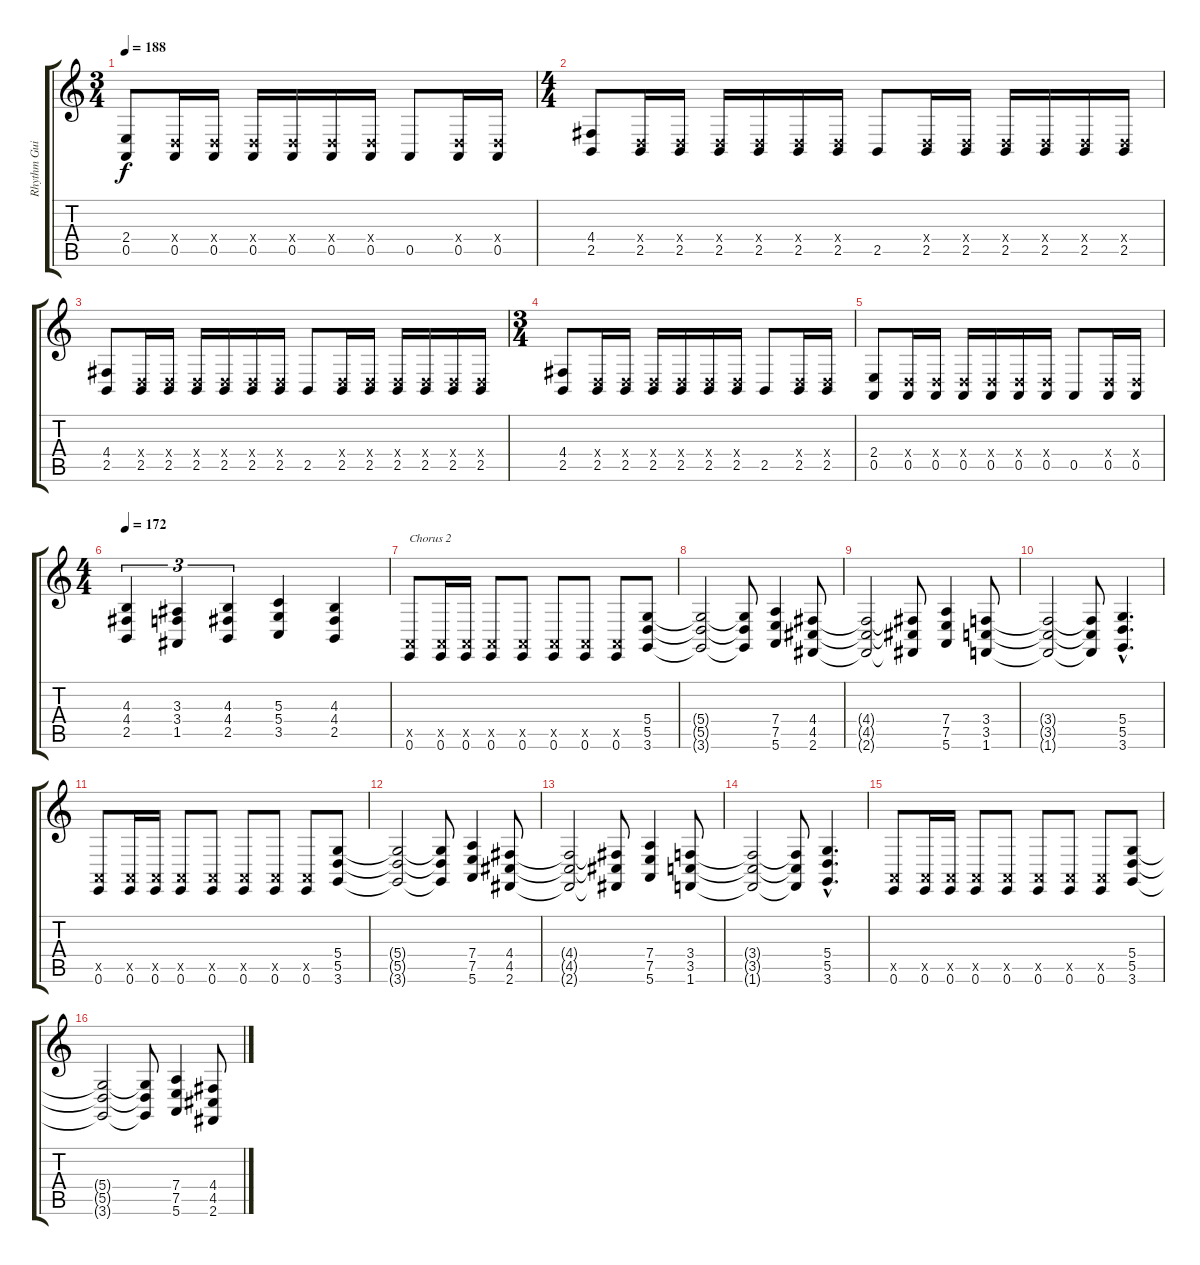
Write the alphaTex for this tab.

\track ("Rhythm Guitar 2" "Rhythm Gui") {instrument lead1square}
\staff {score tabs}
\tuning (E4 B3 G3 D3 A2 E2) {hide}
\ts (3 4)
\tempo 188
\clef g2
\ks c
(2.4 0.5).8{dy f} (0.4{x} 0.5).16 (0.4{x} 0.5).16 (0.4{x} 0.5).16 (0.4{x} 0.5).16 (0.4{x} 0.5).16 (0.4{x} 0.5).16 0.5.8 (0.4{x} 0.5).16 (0.4{x} 0.5).16 |
\ts (4 4)
(4.4 2.5).8 (0.4{x} 2.5).16 (0.4{x} 2.5).16 (0.4{x} 2.5).16 (0.4{x} 2.5).16 (0.4{x} 2.5).16 (0.4{x} 2.5).16 2.5.8 (0.4{x} 2.5).16 (0.4{x} 2.5).16 (0.4{x} 2.5).16 (0.4{x} 2.5).16 (0.4{x} 2.5).16 (0.4{x} 2.5).16 |
(4.4 2.5).8 (0.4{x} 2.5).16 (0.4{x} 2.5).16 (0.4{x} 2.5).16 (0.4{x} 2.5).16 (0.4{x} 2.5).16 (0.4{x} 2.5).16 2.5.8 (0.4{x} 2.5).16 (0.4{x} 2.5).16 (0.4{x} 2.5).16 (0.4{x} 2.5).16 (0.4{x} 2.5).16 (0.4{x} 2.5).16 |
\ts (3 4)
(4.4 2.5).8 (0.4{x} 2.5).16 (0.4{x} 2.5).16 (0.4{x} 2.5).16 (0.4{x} 2.5).16 (0.4{x} 2.5).16 (0.4{x} 2.5).16 2.5.8 (0.4{x} 2.5).16 (0.4{x} 2.5).16 |
(2.4 0.5).8 (0.4{x} 0.5).16 (0.4{x} 0.5).16 (0.4{x} 0.5).16 (0.4{x} 0.5).16 (0.4{x} 0.5).16 (0.4{x} 0.5).16 0.5.8 (0.4{x} 0.5).16 (0.4{x} 0.5).16 |
\ts (4 4)
\tempo 172
(4.3 4.4 2.5).4{tu (3 2)} (3.3 3.4 1.5).4{tu (3 2)} (4.3 4.4 2.5).4{tu (3 2)} (5.3 5.4 3.5).4 (4.3 4.4 2.5).4 |
(0.5{x} 0.6).8{txt "Chorus 2"} (0.5{x} 0.6).16 (0.5{x} 0.6).16 (0.5{x} 0.6).8 (0.5{x} 0.6).8 (0.5{x} 0.6).8 (0.5{x} 0.6).8 (0.5{x} 0.6).8 (5.4 5.5 3.6).8 |
(5.4{t} 5.5{t} 3.6{t}).2 (5.4{t} 5.5{t} 3.6{t}).8 (7.4 7.5 5.6).4 (4.4 4.5 2.6).8 |
(4.4{t} 4.5{t} 2.6{t}).2 (4.4{t} 4.5{t} 2.6{t}).8 (7.4 7.5 5.6).4 (3.4 3.5 1.6).8 |
(3.4{t} 3.5{t} 1.6{t}).2 (3.4{t} 3.5{t} 1.6{t}).8 (5.4{hac} 5.5{hac} 3.6{hac}).4{d} |
(0.5{x} 0.6).8 (0.5{x} 0.6).16 (0.5{x} 0.6).16 (0.5{x} 0.6).8 (0.5{x} 0.6).8 (0.5{x} 0.6).8 (0.5{x} 0.6).8 (0.5{x} 0.6).8 (5.4 5.5 3.6).8 |
(5.4{t} 5.5{t} 3.6{t}).2 (5.4{t} 5.5{t} 3.6{t}).8 (7.4 7.5 5.6).4 (4.4 4.5 2.6).8 |
(4.4{t} 4.5{t} 2.6{t}).2 (4.4{t} 4.5{t} 2.6{t}).8 (7.4 7.5 5.6).4 (3.4 3.5 1.6).8 |
(3.4{t} 3.5{t} 1.6{t}).2 (3.4{t} 3.5{t} 1.6{t}).8 (5.4{hac} 5.5{hac} 3.6{hac}).4{d} |
(0.5{x} 0.6).8 (0.5{x} 0.6).16 (0.5{x} 0.6).16 (0.5{x} 0.6).8 (0.5{x} 0.6).8 (0.5{x} 0.6).8 (0.5{x} 0.6).8 (0.5{x} 0.6).8 (5.4 5.5 3.6).8 |
(5.4{t} 5.5{t} 3.6{t}).2 (5.4{t} 5.5{t} 3.6{t}).8 (7.4 7.5 5.6).4 (4.4 4.5 2.6).8
